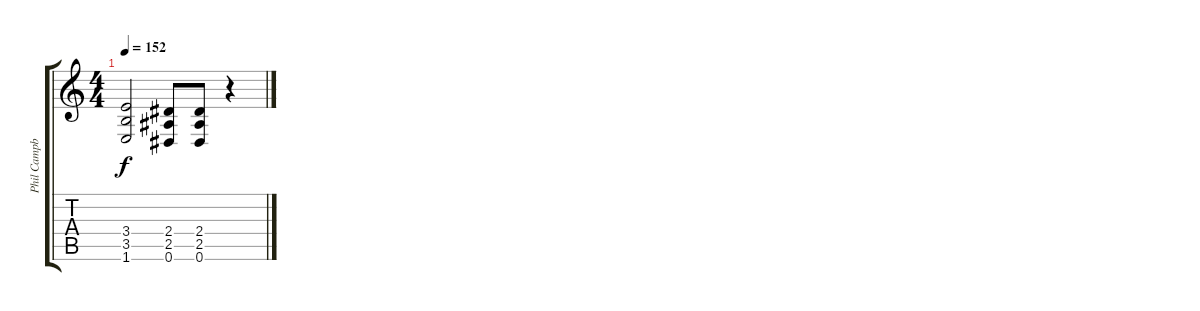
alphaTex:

\track ("Phil Campbell" "Phil Campb") {instrument distortionguitar}
\staff {score tabs}
\tuning (Eb4 Bb3 Gb3 Db3 Ab2 Eb2) {hide}
\ts (4 4)
\tempo 152
\clef g2
\ks c
(3.4 3.5 1.6).2{dy f} (2.4 2.5 0.6).8 (2.4 2.5 0.6).8 r.4
